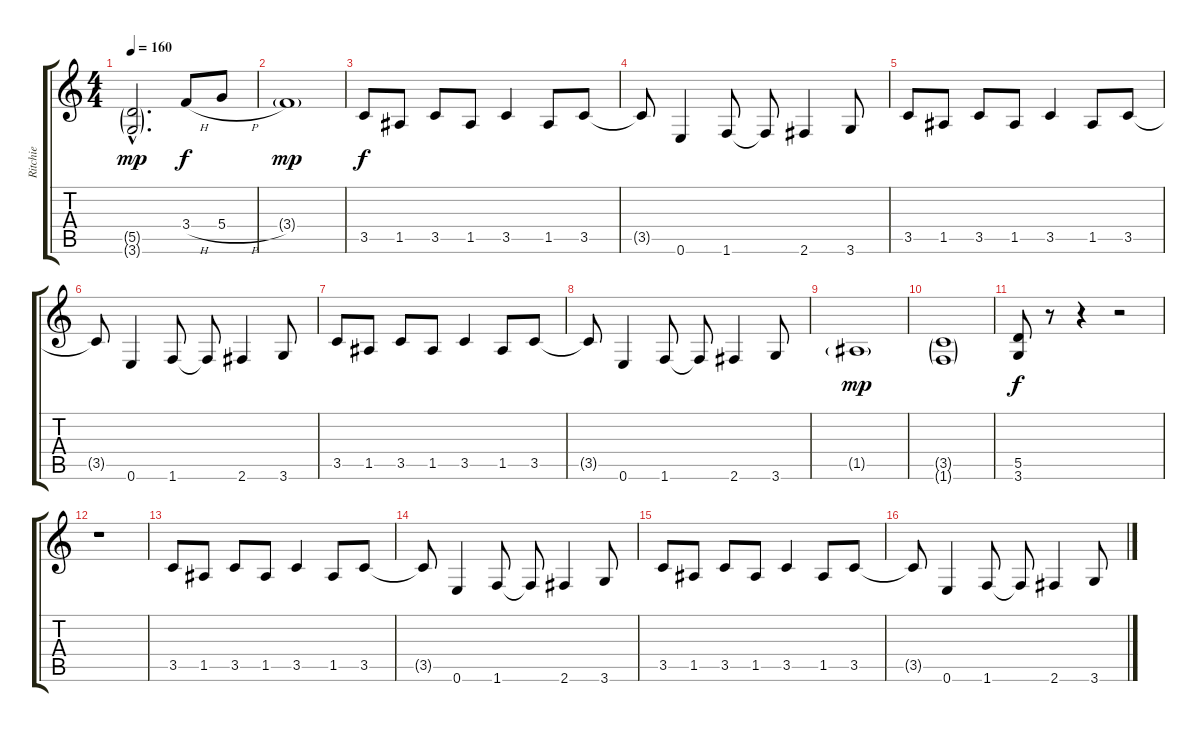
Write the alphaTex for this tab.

\track ("Ritchie" "Ritchie") {instrument overdrivenguitar}
\staff {score tabs}
\tuning (E4 B3 G3 D3 A2 E2) {hide}
\ts (4 4)
\tempo 160
\clef g2
\ks c
(5.5{g hac} 3.6{g hac}).2{d dy mp} 3.4{h}.8{dy f} 5.4{h}.8 |
3.4{g}.1{dy mp} |
3.5.8{dy f} 1.5.8 3.5.8 1.5.8 3.5.4 1.5.8 3.5.8 |
3.5{t}.8 0.6.4 1.6.8 1.6{t}.8 2.6.4 3.6.8 |
3.5.8 1.5.8 3.5.8 1.5.8 3.5.4 1.5.8 3.5.8 |
3.5{t}.8 0.6.4 1.6.8 1.6{t}.8 2.6.4 3.6.8 |
3.5.8 1.5.8 3.5.8 1.5.8 3.5.4 1.5.8 3.5.8 |
3.5{t}.8 0.6.4 1.6.8 1.6{t}.8 2.6.4 3.6.8 |
1.5{g}.1{dy mp} |
(3.5{g} 1.6{g}).1 |
(5.5 3.6).8{dy f} r.8 r.4 r.2 |
r.1 |
3.5.8 1.5.8 3.5.8 1.5.8 3.5.4 1.5.8 3.5.8 |
3.5{t}.8 0.6.4 1.6.8 1.6{t}.8 2.6.4 3.6.8 |
3.5.8 1.5.8 3.5.8 1.5.8 3.5.4 1.5.8 3.5.8 |
3.5{t}.8 0.6.4 1.6.8 1.6{t}.8 2.6.4 3.6.8
